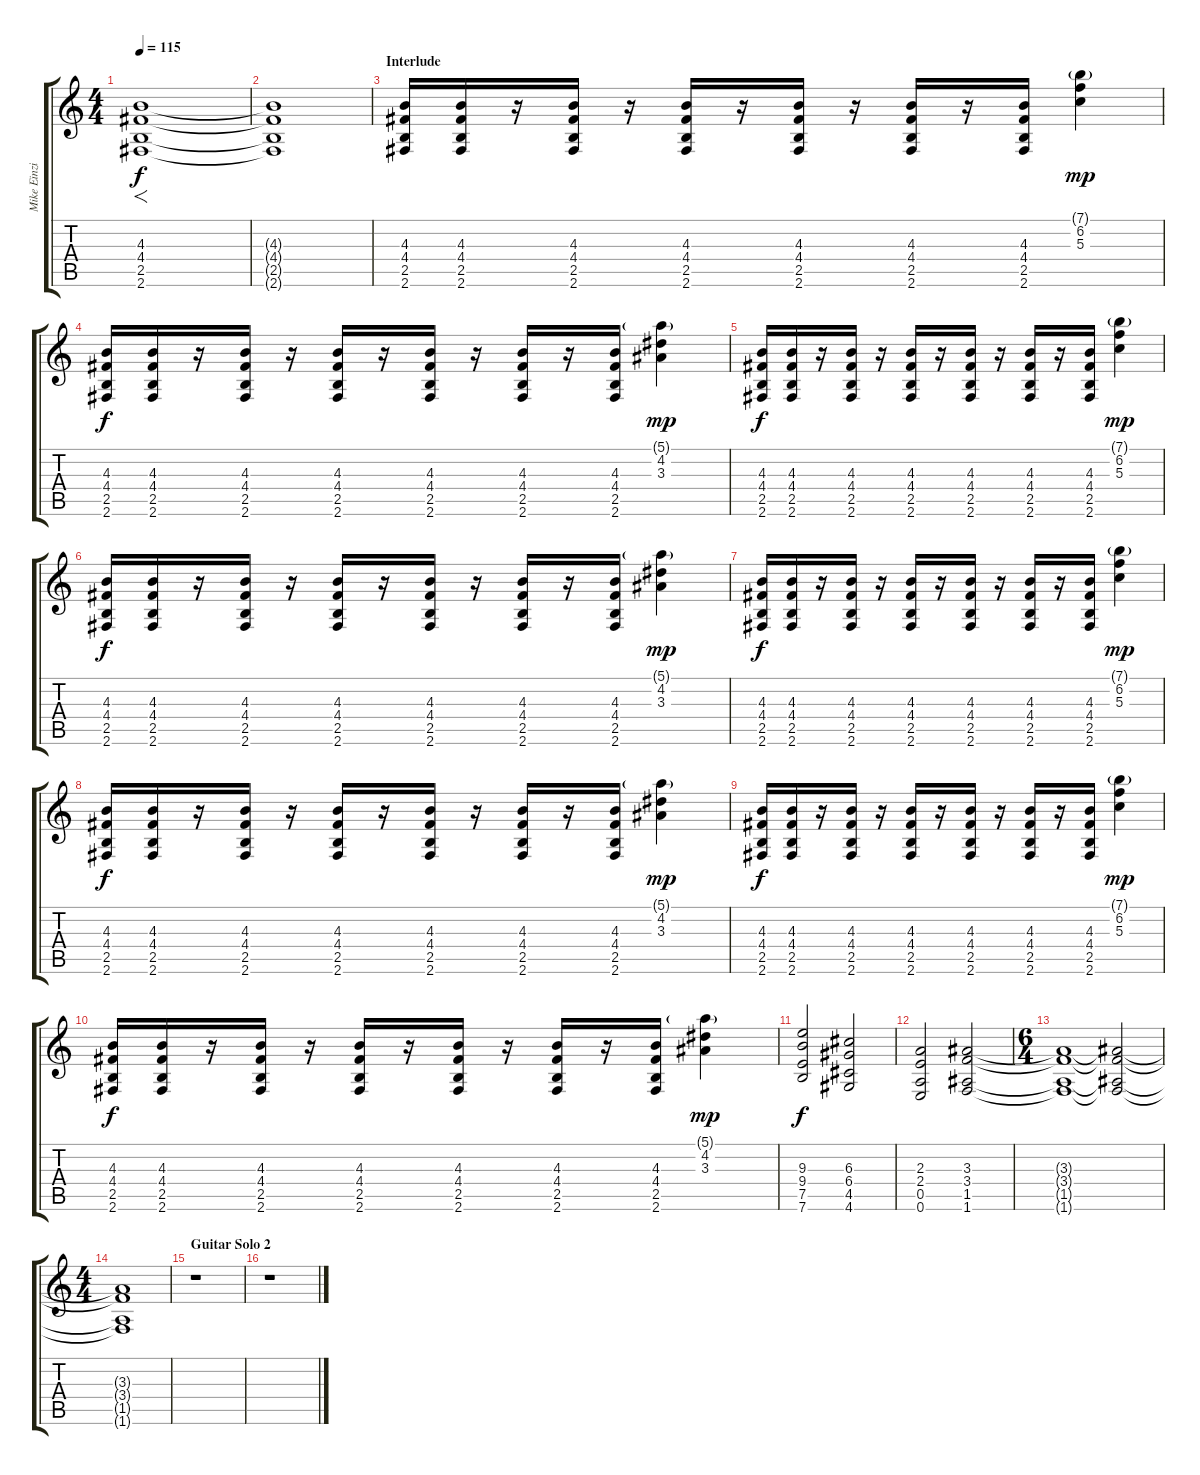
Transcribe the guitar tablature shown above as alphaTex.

\track ("Mike Einziger - Distorsion Guitar" "Mike Einzi") {instrument distortionguitar}
\staff {score tabs}
\tuning (E4 B3 G3 D3 A2 E2) {hide}
\ts (4 4)
\tempo 115
\clef g2
\ks c
(4.3 4.4 2.5 2.6).1{f dy f} |
(4.3{t} 4.4{t} 2.5{t} 2.6{t}).1 |
\section ("" "Interlude")
(4.3 4.4 2.5 2.6).16 (4.3 4.4 2.5 2.6).16 r.16 (4.3 4.4 2.5 2.6).16 r.16 (4.3 4.4 2.5 2.6).16 r.16 (4.3 4.4 2.5 2.6).16 r.16 (4.3 4.4 2.5 2.6).16 r.16 (4.3 4.4 2.5 2.6).16 (7.1{g} 6.2 5.3).4{dy mp} |
(4.3 4.4 2.5 2.6).16{dy f} (4.3 4.4 2.5 2.6).16 r.16 (4.3 4.4 2.5 2.6).16 r.16 (4.3 4.4 2.5 2.6).16 r.16 (4.3 4.4 2.5 2.6).16 r.16 (4.3 4.4 2.5 2.6).16 r.16 (4.3 4.4 2.5 2.6).16 (5.1{g} 4.2 3.3).4{dy mp} |
(4.3 4.4 2.5 2.6).16{dy f} (4.3 4.4 2.5 2.6).16 r.16 (4.3 4.4 2.5 2.6).16 r.16 (4.3 4.4 2.5 2.6).16 r.16 (4.3 4.4 2.5 2.6).16 r.16 (4.3 4.4 2.5 2.6).16 r.16 (4.3 4.4 2.5 2.6).16 (7.1{g} 6.2 5.3).4{dy mp} |
(4.3 4.4 2.5 2.6).16{dy f} (4.3 4.4 2.5 2.6).16 r.16 (4.3 4.4 2.5 2.6).16 r.16 (4.3 4.4 2.5 2.6).16 r.16 (4.3 4.4 2.5 2.6).16 r.16 (4.3 4.4 2.5 2.6).16 r.16 (4.3 4.4 2.5 2.6).16 (5.1{g} 4.2 3.3).4{dy mp} |
(4.3 4.4 2.5 2.6).16{dy f} (4.3 4.4 2.5 2.6).16 r.16 (4.3 4.4 2.5 2.6).16 r.16 (4.3 4.4 2.5 2.6).16 r.16 (4.3 4.4 2.5 2.6).16 r.16 (4.3 4.4 2.5 2.6).16 r.16 (4.3 4.4 2.5 2.6).16 (7.1{g} 6.2 5.3).4{dy mp} |
(4.3 4.4 2.5 2.6).16{dy f} (4.3 4.4 2.5 2.6).16 r.16 (4.3 4.4 2.5 2.6).16 r.16 (4.3 4.4 2.5 2.6).16 r.16 (4.3 4.4 2.5 2.6).16 r.16 (4.3 4.4 2.5 2.6).16 r.16 (4.3 4.4 2.5 2.6).16 (5.1{g} 4.2 3.3).4{dy mp} |
(4.3 4.4 2.5 2.6).16{dy f} (4.3 4.4 2.5 2.6).16 r.16 (4.3 4.4 2.5 2.6).16 r.16 (4.3 4.4 2.5 2.6).16 r.16 (4.3 4.4 2.5 2.6).16 r.16 (4.3 4.4 2.5 2.6).16 r.16 (4.3 4.4 2.5 2.6).16 (7.1{g} 6.2 5.3).4{dy mp} |
(4.3 4.4 2.5 2.6).16{dy f} (4.3 4.4 2.5 2.6).16 r.16 (4.3 4.4 2.5 2.6).16 r.16 (4.3 4.4 2.5 2.6).16 r.16 (4.3 4.4 2.5 2.6).16 r.16 (4.3 4.4 2.5 2.6).16 r.16 (4.3 4.4 2.5 2.6).16 (5.1{g} 4.2 3.3).4{dy mp} |
(9.3 9.4 7.5 7.6).2{dy f} (6.3 6.4 4.5 4.6).2 |
(2.3 2.4 0.5 0.6).2 (3.3 3.4 1.5 1.6).2 |
\ts (6 4)
(3.3{t} 3.4{t} 1.5{t} 1.6{t}).1 (3.3{t} 3.4{t} 1.5{t} 1.6{t}).2 |
\ts (4 4)
(3.3{t} 3.4{t} 1.5{t} 1.6{t}).1 |
\section ("" "Guitar Solo 2")
r.1 |
r.1
